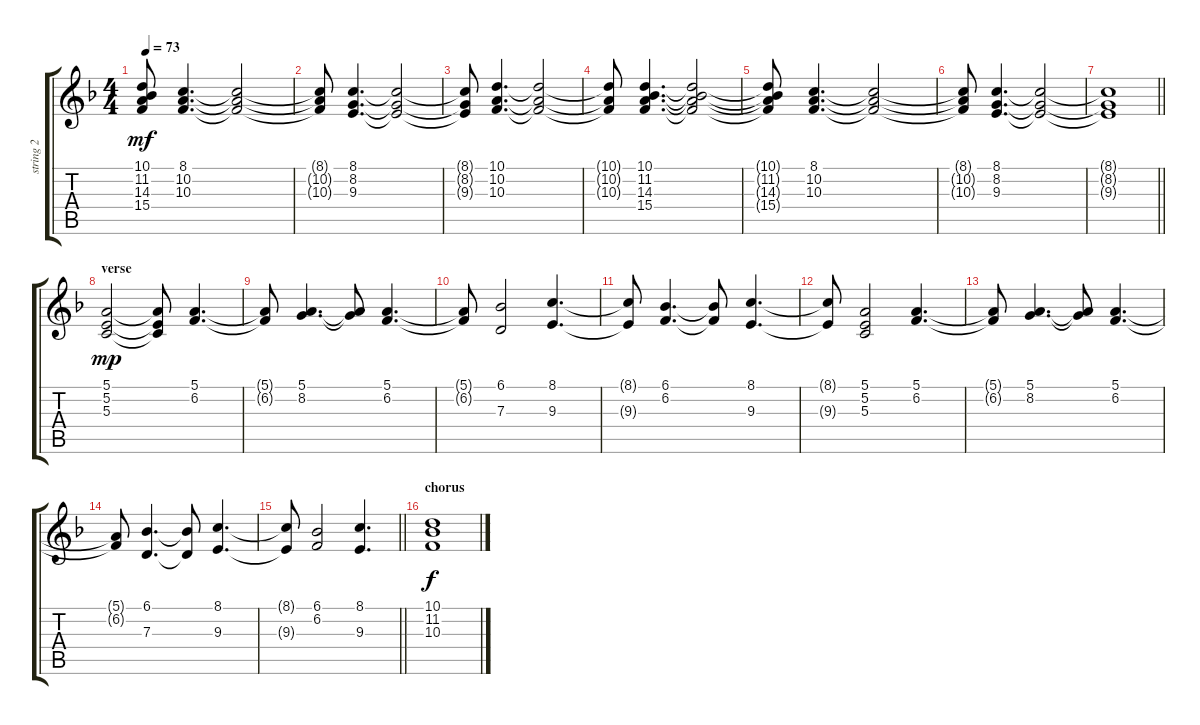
\track ("string 2" "string 2") {instrument stringensemble2}
\staff {score tabs}
\tuning (E4 B3 G3 D3 A2 E2) {hide}
\ts (4 4)
\tempo 73
\clef g2
\ks f
(10.1{t} 11.2{t} 14.3{t} 15.4{t}).8{dy mf} (8.1 10.2 10.3).4{d} (8.1{t} 10.2{t} 10.3{t}).2 |
(8.1{t} 10.2{t} 10.3{t}).8 (8.1 8.2 9.3).4{d} (8.1{t} 8.2{t} 9.3{t}).2 |
(8.1{t} 8.2{t} 9.3{t}).8 (10.1 10.2 10.3).4{d} (10.1{t} 10.2{t} 10.3{t}).2 |
(10.1{t} 10.2{t} 10.3{t}).8 (10.1 11.2 14.3 15.4).4{d} (10.1{t} 11.2{t} 14.3{t} 15.4{t}).2 |
(10.1{t} 11.2{t} 14.3{t} 15.4{t}).8 (8.1 10.2 10.3).4{d} (8.1{t} 10.2{t} 10.3{t}).2 |
(8.1{t} 10.2{t} 10.3{t}).8 (8.1 8.2 9.3).4{d} (8.1{t} 8.2{t} 9.3{t}).2 |
\barLineRight lightlight
(8.1{t} 8.2{t} 9.3{t}).1 |
\section ("" "verse")
(5.1 5.2 5.3).2{dy mp} (5.1{t} 5.2{t} 5.3{t}).8 (5.1 6.2).4{d} |
(5.1{t} 6.2{t}).8 (5.1 8.2).4{d} (5.1{t} 8.2{t}).8 (5.1 6.2).4{d} |
(5.1{t} 6.2{t}).8 (6.1 7.3).2 (8.1 9.3).4{d} |
(8.1{t} 9.3{t}).8 (6.1 6.2).4{d} (6.1{t} 6.2{t}).8 (8.1 9.3).4{d} |
(8.1{t} 9.3{t}).8 (5.1 5.2 5.3).2 (5.1 6.2).4{d} |
(5.1{t} 6.2{t}).8 (5.1 8.2).4{d} (5.1{t} 8.2{t}).8 (5.1 6.2).4{d} |
(5.1{t} 6.2{t}).8 (6.1 7.3).4{d} (6.1{t} 7.3{t}).8 (8.1 9.3).4{d} |
\barLineRight lightlight
(8.1{t} 9.3{t}).8 (6.1 6.2).2 (8.1 9.3).4{d} |
\section ("" "chorus")
(10.1 11.2 10.3).1{dy f}
